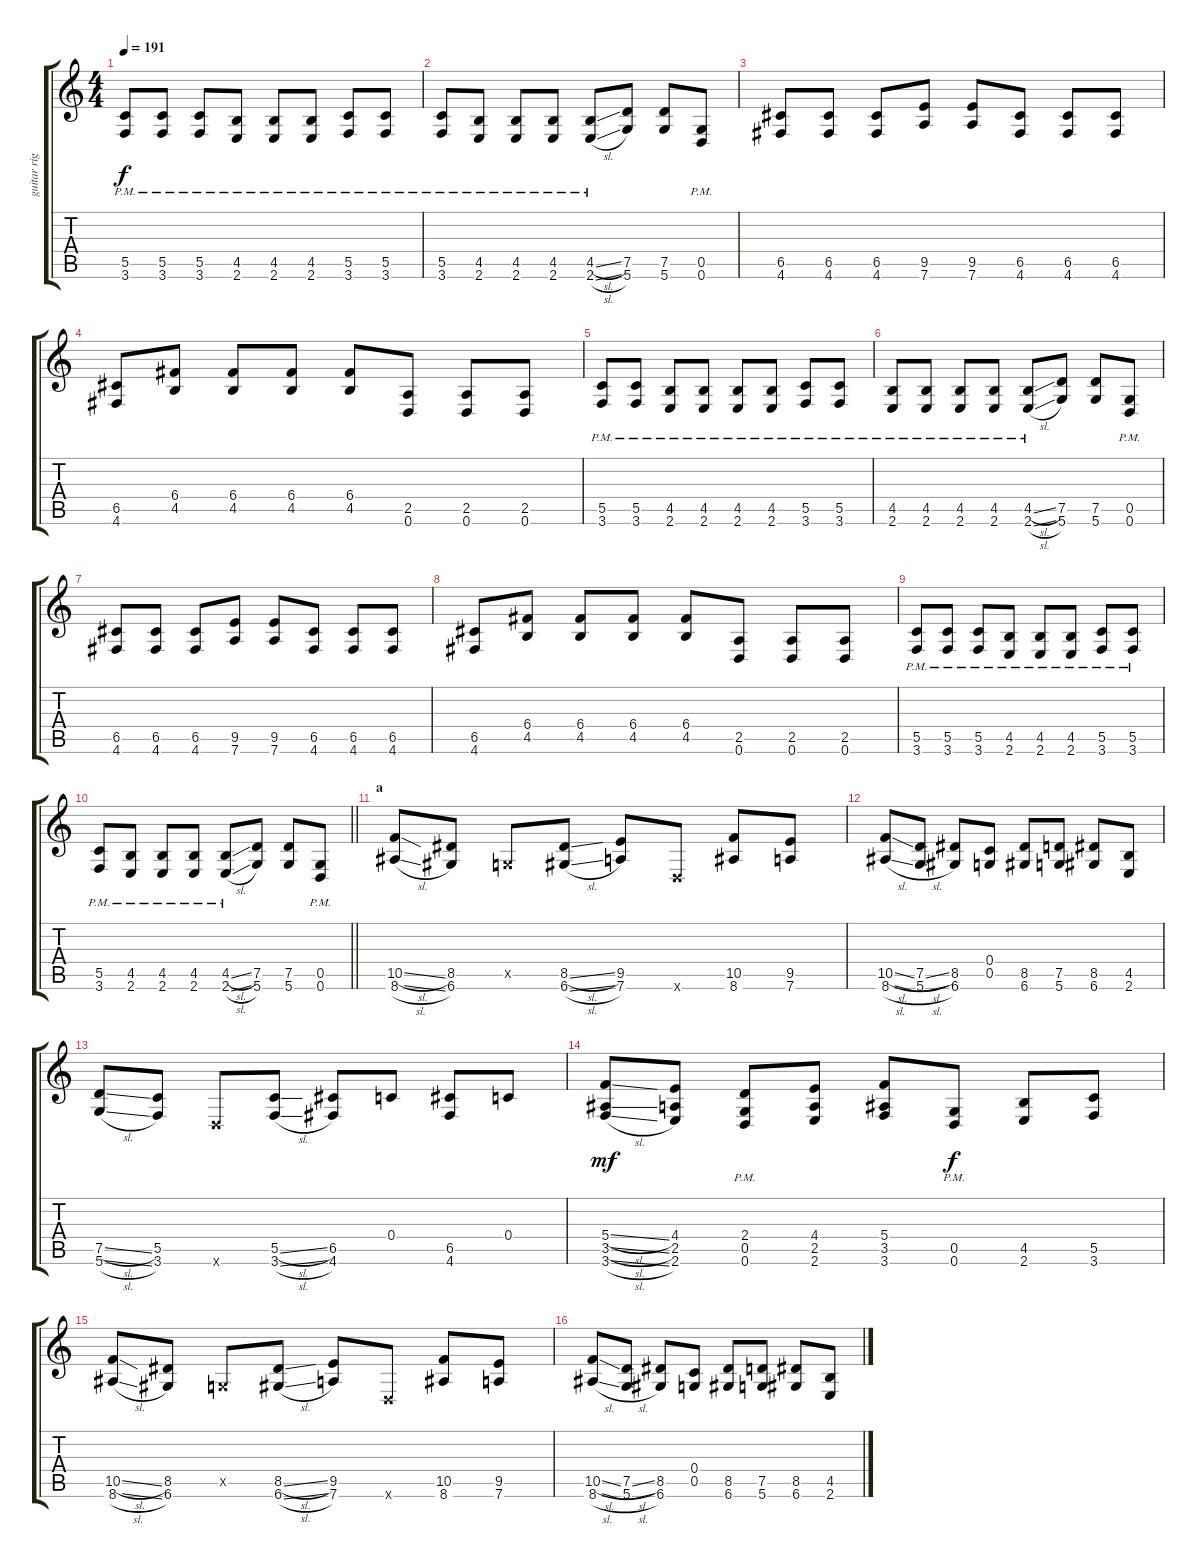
\track ("guitar right" "guitar rig") {instrument distortionguitar}
\staff {score tabs}
\tuning (D4 A3 F3 C3 G2 D2) {hide}
\ts (4 4)
\tempo 191
\clef g2
\ks c
(5.5{pm} 3.6{pm}).8{dy f} (5.5{pm} 3.6{pm}).8 (5.5{pm} 3.6{pm}).8 (4.5{pm} 2.6{pm}).8 (4.5{pm} 2.6{pm}).8 (4.5{pm} 2.6{pm}).8 (5.5{pm} 3.6{pm}).8 (5.5{pm} 3.6{pm}).8 |
(5.5{pm} 3.6{pm}).8 (4.5{pm} 2.6{pm}).8 (4.5{pm} 2.6{pm}).8 (4.5{pm} 2.6{pm}).8 (4.5{sl pm} 2.6{sl pm}).8 (7.5 5.6).8 (7.5 5.6).8 (0.5{pm} 0.6{pm}).8 |
(6.5 4.6).8 (6.5 4.6).8 (6.5 4.6).8 (9.5 7.6).8 (9.5 7.6).8 (6.5 4.6).8 (6.5 4.6).8 (6.5 4.6).8 |
(6.5 4.6).8 (6.4 4.5).8 (6.4 4.5).8 (6.4 4.5).8 (6.4 4.5).8 (2.5 0.6).8 (2.5 0.6).8 (2.5 0.6).8 |
(5.5{pm} 3.6{pm}).8 (5.5{pm} 3.6{pm}).8 (4.5{pm} 2.6{pm}).8 (4.5{pm} 2.6{pm}).8 (4.5{pm} 2.6{pm}).8 (4.5{pm} 2.6{pm}).8 (5.5{pm} 3.6{pm}).8 (5.5{pm} 3.6{pm}).8 |
(4.5{pm} 2.6{pm}).8 (4.5{pm} 2.6{pm}).8 (4.5{pm} 2.6{pm}).8 (4.5{pm} 2.6{pm}).8 (4.5{sl pm} 2.6{sl pm}).8 (7.5 5.6).8 (7.5 5.6).8 (0.5{pm} 0.6{pm}).8 |
(6.5 4.6).8 (6.5 4.6).8 (6.5 4.6).8 (9.5 7.6).8 (9.5 7.6).8 (6.5 4.6).8 (6.5 4.6).8 (6.5 4.6).8 |
(6.5 4.6).8 (6.4 4.5).8 (6.4 4.5).8 (6.4 4.5).8 (6.4 4.5).8 (2.5 0.6).8 (2.5 0.6).8 (2.5 0.6).8 |
(5.5{pm} 3.6{pm}).8 (5.5{pm} 3.6{pm}).8 (5.5{pm} 3.6{pm}).8 (4.5{pm} 2.6{pm}).8 (4.5{pm} 2.6{pm}).8 (4.5{pm} 2.6{pm}).8 (5.5{pm} 3.6{pm}).8 (5.5{pm} 3.6{pm}).8 |
\barLineRight lightlight
(5.5{pm} 3.6{pm}).8 (4.5{pm} 2.6{pm}).8 (4.5{pm} 2.6{pm}).8 (4.5{pm} 2.6{pm}).8 (4.5{sl pm} 2.6{sl pm}).8 (7.5 5.6).8 (7.5 5.6).8 (0.5{pm} 0.6{pm}).8 |
\section ("" "a")
(10.5{sl} 8.6{sl}).8 (8.5 6.6).8 0.5{x}.8 (8.5{sl} 6.6{sl}).8 (9.5 7.6).8 0.6{x}.8 (10.5 8.6).8 (9.5 7.6).8 |
(10.5{sl} 8.6{sl}).8 (7.5{sl} 5.6{sl}).8 (8.5 6.6).8 (0.4 0.5).8 (8.5 6.6).8 (7.5 5.6).8 (8.5 6.6).8 (4.5 2.6).8 |
(7.5{sl} 5.6{sl}).8 (5.5 3.6).8 0.6{x}.8 (5.5{sl} 3.6{sl}).8 (6.5 4.6).8 0.4.8 (6.5 4.6).8 0.4.8 |
(5.4{sl} 3.5{sl} 3.6{sl}).8{dy mf} (4.4 2.5 2.6).8 (2.4 0.5{pm} 0.6).8 (4.4 2.5 2.6).8 (5.4 3.5 3.6).8 (0.5{pm} 0.6{pm}).8{dy f} (4.5 2.6).8 (5.5 3.6).8 |
(10.5{sl} 8.6{sl}).8 (8.5 6.6).8 0.5{x}.8 (8.5{sl} 6.6{sl}).8 (9.5 7.6).8 0.6{x}.8 (10.5 8.6).8 (9.5 7.6).8 |
(10.5{sl} 8.6{sl}).8 (7.5{sl} 5.6{sl}).8 (8.5 6.6).8 (0.4 0.5).8 (8.5 6.6).8 (7.5 5.6).8 (8.5 6.6).8 (4.5 2.6).8
